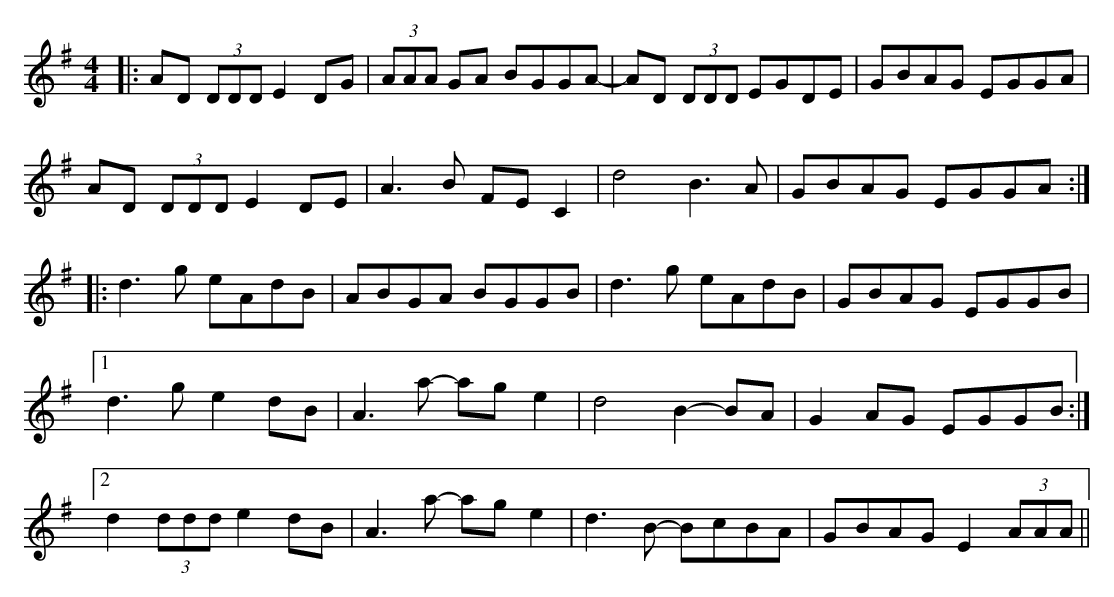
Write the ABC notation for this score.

X:1
M:4/4
K:G
|:AD (3DDD E2 DG|(3AAA GA BGGA-|AD (3DDD EGDE|GBAG EGGA|
AD (3DDD E2 DE|A3 B FE C2|d4 B3A|GBAG EGGA:|
|:d3g eAdB|ABGA BGGB|d3g eAdB|GBAG EGGB|
[1d3g e2dB|A3 a- ag e2|d4 B2- BA|G2 AG EGGB:|
[2d2 (3ddd e2 dB|A3 a- ag e2|d3 B- BcBA|GBAG E2 (3AAA||
